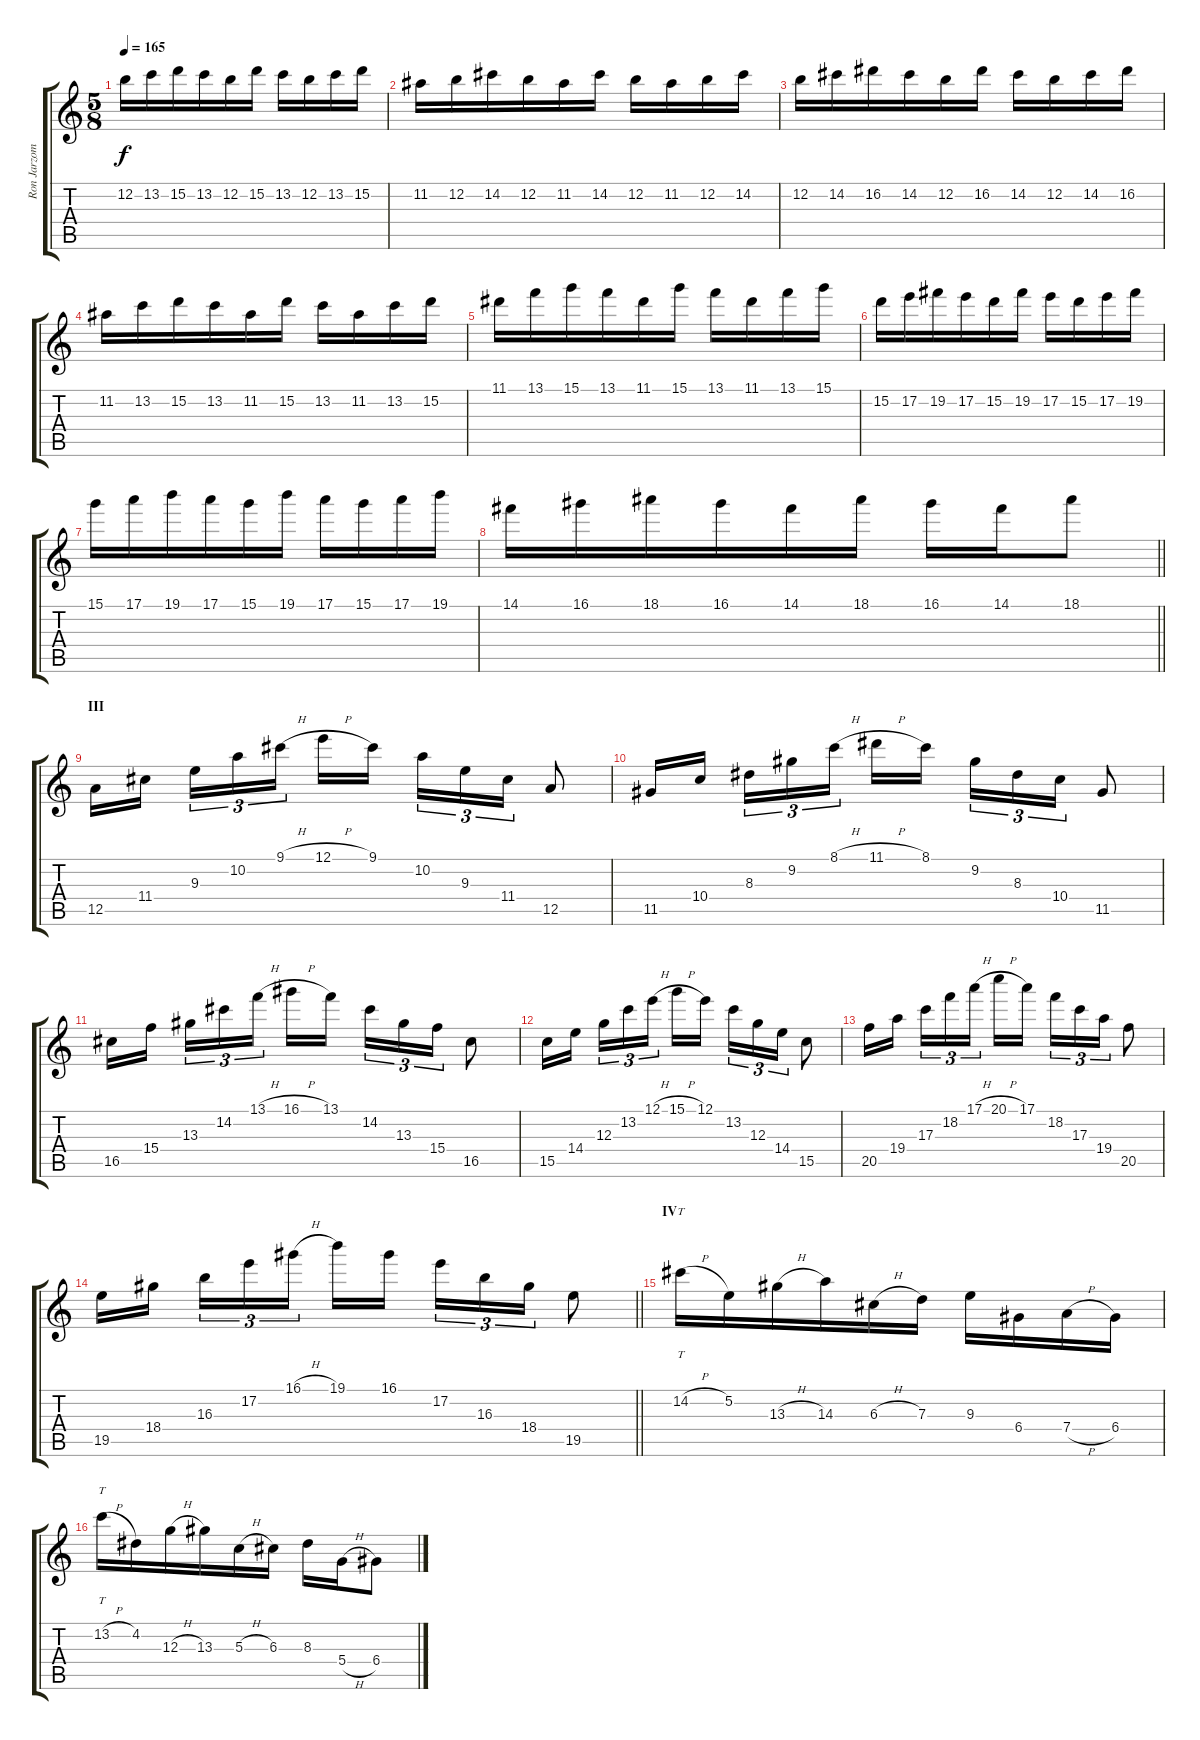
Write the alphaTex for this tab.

\track ("Ron Jarzombek" "Ron Jarzom") {instrument distortionguitar}
\staff {score tabs}
\tuning (E4 B3 G3 D3 A2 E2) {hide}
\ts (5 8)
\tempo 165
\clef g2
\ks c
12.2.16{dy f} 13.2.16 15.2.16 13.2.16 12.2.16 15.2.16 13.2.16 12.2.16 13.2.16 15.2.16 |
11.2.16 12.2.16 14.2.16 12.2.16 11.2.16 14.2.16 12.2.16 11.2.16 12.2.16 14.2.16 |
12.2.16 14.2.16 16.2.16 14.2.16 12.2.16 16.2.16 14.2.16 12.2.16 14.2.16 16.2.16 |
11.2.16 13.2.16 15.2.16 13.2.16 11.2.16 15.2.16 13.2.16 11.2.16 13.2.16 15.2.16 |
11.1.16 13.1.16 15.1.16 13.1.16 11.1.16 15.1.16 13.1.16 11.1.16 13.1.16 15.1.16 |
15.2.16 17.2.16 19.2.16 17.2.16 15.2.16 19.2.16 17.2.16 15.2.16 17.2.16 19.2.16 |
15.1.16 17.1.16 19.1.16 17.1.16 15.1.16 19.1.16 17.1.16 15.1.16 17.1.16 19.1.16 |
\barLineRight lightlight
14.1.16 16.1.16 18.1.16 16.1.16 14.1.16 18.1.16 16.1.16 14.1.16 18.1.8 |
\section ("" "III")
12.5.16{volume 14 balance 8} 11.4.16 9.3.16{tu (3 2)} 10.2.16{tu (3 2)} 9.1{h}.16{tu (3 2)} 12.1{h}.16 9.1.16 10.2.16{tu (3 2)} 9.3.16{tu (3 2)} 11.4.16{tu (3 2)} 12.5.8 |
11.5.16 10.4.16 8.3.16{tu (3 2)} 9.2.16{tu (3 2)} 8.1{h}.16{tu (3 2)} 11.1{h}.16 8.1.16 9.2.16{tu (3 2)} 8.3.16{tu (3 2)} 10.4.16{tu (3 2)} 11.5.8 |
16.5.16 15.4.16 13.3.16{tu (3 2)} 14.2.16{tu (3 2)} 13.1{h}.16{tu (3 2)} 16.1{h}.16 13.1.16 14.2.16{tu (3 2)} 13.3.16{tu (3 2)} 15.4.16{tu (3 2)} 16.5.8 |
15.5.16 14.4.16 12.3.16{tu (3 2)} 13.2.16{tu (3 2)} 12.1{h}.16{tu (3 2)} 15.1{h}.16 12.1.16 13.2.16{tu (3 2)} 12.3.16{tu (3 2)} 14.4.16{tu (3 2)} 15.5.8 |
20.5.16 19.4.16 17.3.16{tu (3 2)} 18.2.16{tu (3 2)} 17.1{h}.16{tu (3 2)} 20.1{h}.16 17.1.16 18.2.16{tu (3 2)} 17.3.16{tu (3 2)} 19.4.16{tu (3 2)} 20.5.8 |
\barLineRight lightlight
19.5.16 18.4.16 16.3.16{tu (3 2)} 17.2.16{tu (3 2)} 16.1{h}.16{tu (3 2)} 19.1.16 16.1.16 17.2.16{tu (3 2)} 16.3.16{tu (3 2)} 18.4.16{tu (3 2)} 19.5.8 |
\section ("" "IV")
14.2{h}.16{tt} 5.2.16 13.3{h}.16 14.3.16 6.3{h}.16 7.3.16 9.3.16 6.4.16 7.4{h}.16 6.4.16 |
13.2{h}.16{tt} 4.2.16 12.3{h}.16 13.3.16 5.3{h}.16 6.3.16 8.3.16 5.4{h}.16 6.4.8
